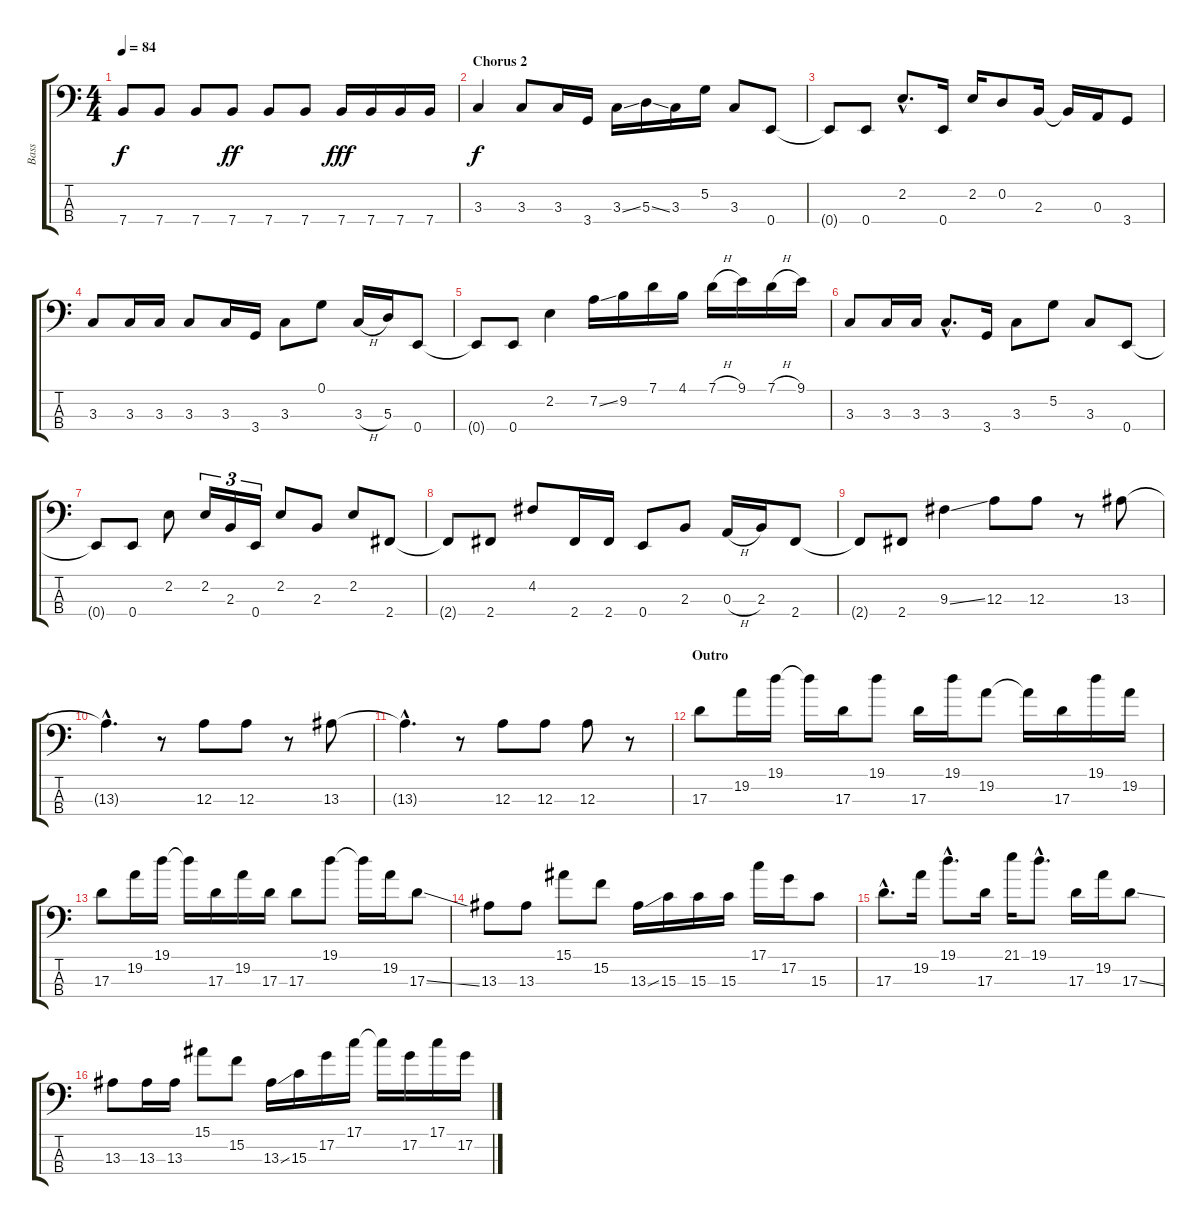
\track ("Bass" "Bass") {instrument electricbassfinger}
\staff {score tabs}
\tuning (G2 D2 A1 E1) {hide}
\ts (4 4)
\tempo 84
\clef f4
\ks c
7.4{t}.8{dy f} 7.4.8 7.4.8 7.4.8{dy ff} 7.4.8 7.4.8 7.4.16{dy fff} 7.4.16 7.4.16 7.4.16 |
\section ("" "Chorus 2")
3.3.4{dy f} 3.3.8 3.3.16 3.4.16 3.3{ss}.16 5.3{ss}.16 3.3.16 5.2.16 3.3.8 0.4.8 |
0.4{t}.8 0.4.8 2.2{hac}.8{d} 0.4.16 2.2.16 0.2.8 2.3.16 2.3{t}.16 0.3.16 3.4.8 |
3.3.8 3.3.16 3.3.16 3.3.8 3.3.16 3.4.16 3.3.8 0.1.8 3.3{h}.16 5.3.16 0.4.8 |
0.4{t}.8 0.4.8 2.2.4 7.2{ss}.16 9.2.16 7.1.16 4.1.16 7.1{h}.16 9.1.16 7.1{h}.16 9.1.16 |
3.3.8 3.3.16 3.3.16 3.3{hac}.8{d} 3.4.16 3.3.8 5.2.8 3.3.8 0.4.8 |
0.4{t}.8 0.4.8 2.2.8 2.2.16{tu (3 2)} 2.3.16{tu (3 2)} 0.4.16{tu (3 2)} 2.2.8 2.3.8 2.2.8 2.4.8 |
2.4{t}.8 2.4.8 4.2.8 2.4.16 2.4.16 0.4.8 2.3.8 0.3{h}.16 2.3.16 2.4.8 |
2.4{t}.8 2.4.8 9.3{ss}.4 12.3.8 12.3.8 r.8 13.3.8 |
13.3{hac t}.4{d} r.8 12.3.8 12.3.8 r.8 13.3.8 |
13.3{hac t}.4{d} r.8 12.3.8 12.3.8 12.3.8 r.8 |
\section ("" "Outro")
17.3.8 19.2.16 19.1.16 19.1{t}.16 17.3.16 19.1.8 17.3.16 19.1.16 19.2.8 19.2{t}.16 17.3.16 19.1.16 19.2.16 |
17.3.8 19.2.16 19.1.16 19.1{t}.16 17.3.16 19.2.16 17.3.16 17.3.8 19.1.8 19.1{t}.16 19.2.16 17.3{ss}.8 |
13.3.8 13.3.8 15.1.8 15.2.8 13.3{ss}.16 15.3.16 15.3.16 15.3.16 17.1.16 17.2.16 15.3.8 |
17.3{hac}.8{d} 19.2.16 19.1{hac}.8{d} 17.3.16 21.1.16 19.1{hac}.8{d} 17.3.16 19.2.16 17.3{ss}.8 |
13.3.8 13.3.16 13.3.16 15.1.8 15.2.8 13.3{ss}.16 15.3.16 17.2.16 17.1.16 17.1{t}.16 17.2.16 17.1.16 17.2.16
